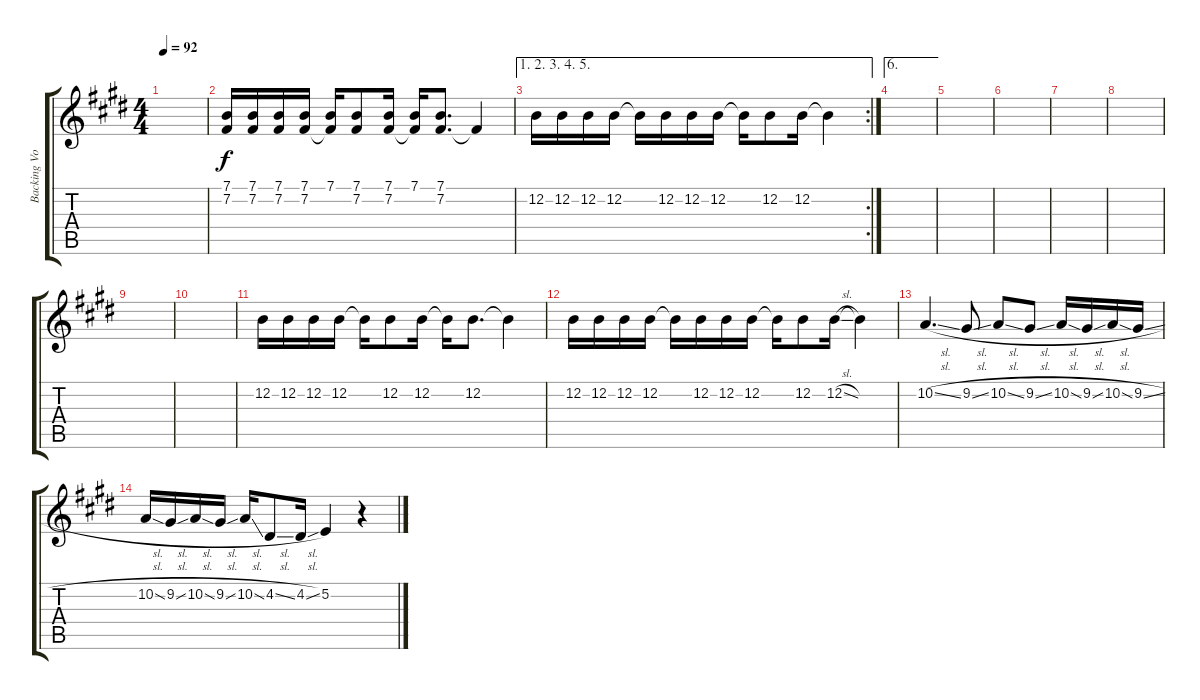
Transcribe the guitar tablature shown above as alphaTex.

\track ("Backing Vocals" "Backing Vo") {instrument lead1square}
\staff {score tabs}
\tuning (E4 B3 G3 D3 A2 E2) {hide}
\ts (4 4)
\tempo 92
\clef g2
\ks c#minor
|
\ks e
(7.1 7.2).16 (7.1 7.2).16 (7.1 7.2).16 (7.1 7.2).16 (7.1 7.2{t}).16 (7.1 7.2).8 (7.1 7.2).16 (7.1 7.2{t}).16 (7.1 7.2).8{d} 7.2{t}.4 |
\ae (1 2 3 4 5)
\rc 2
\ks c#minor
12.2.16 12.2.16 12.2.16 12.2.16 12.2{t}.16 12.2.16 12.2.16 12.2.16 12.2{t}.16 12.2.8 12.2.16 12.2{t}.4 |
\ae 6
\ks e
|
|
|
|
|
|
|
12.2.16 12.2.16 12.2.16 12.2.16 12.2{t}.16 12.2.8 12.2.16 12.2{t}.16 12.2.8{d} 12.2{t}.4 |
12.2.16 12.2.16 12.2.16 12.2.16 12.2{t}.16 12.2.16 12.2.16 12.2.16 12.2{t}.16 12.2.8 12.2{sl}.16 12.2{t}.4 |
10.2{sl}.4{d} 9.2{sl}.8 10.2{sl}.8 9.2{sl}.8 10.2{sl}.16 9.2{sl}.16 10.2{sl}.16 9.2{sl}.16 |
10.2{sl}.16 9.2{sl}.16 10.2{sl}.16 9.2{sl}.16 10.2{sl}.16 4.2{sl}.8 4.2{sl}.16 5.2.4 r.4
